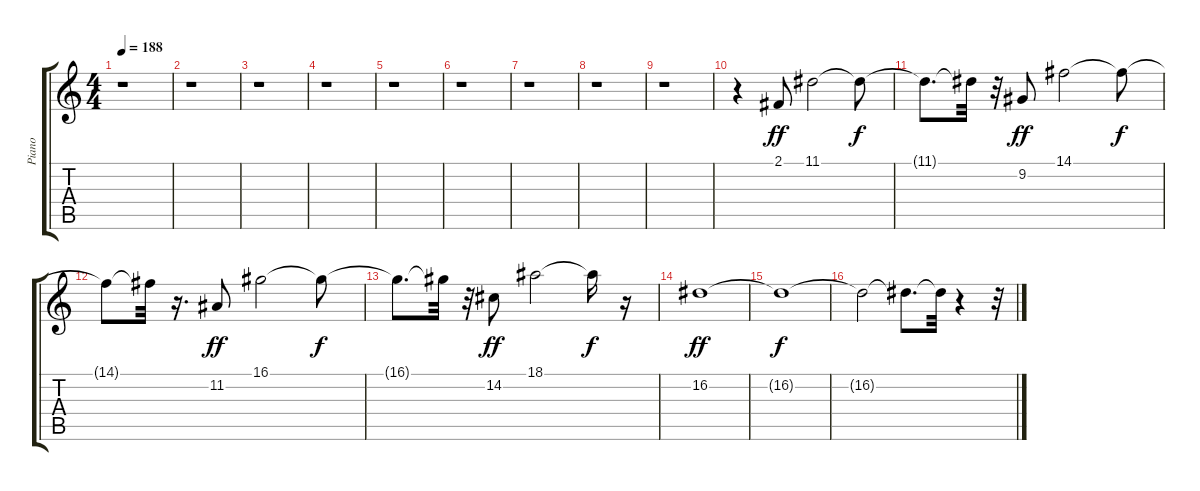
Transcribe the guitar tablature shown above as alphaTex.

\track ("Piano" "Piano") {instrument electricgrandpiano}
\staff {score tabs}
\tuning (E4 B3 G3 D3 A2 E2) {hide}
\ts (4 4)
\tempo 188
\clef g2
\ks c
r.1{dy f} |
r.1 |
r.1 |
r.1 |
r.1 |
r.1 |
r.1 |
r.1 |
r.1 |
r.4 2.1.8{dy ff} 11.1.2 11.1{t}.8{dy f} |
11.1{t}.8{d} 11.1{t}.32 r.32 9.2.8{dy ff} 14.1.2 14.1{t}.8{dy f} |
14.1{t}.8 14.1{t}.32 r.16{d} 11.2.8{dy ff} 16.1.2 16.1{t}.8{dy f} |
16.1{t}.8{d} 16.1{t}.32 r.32 14.2.8{dy ff} 18.1.2 18.1{t}.16{dy f} r.16 |
16.2.1{dy ff} |
16.2{t}.1{dy f} |
16.2{t}.2 16.2{t}.8{d} 16.2{t}.32 r.4 r.32
